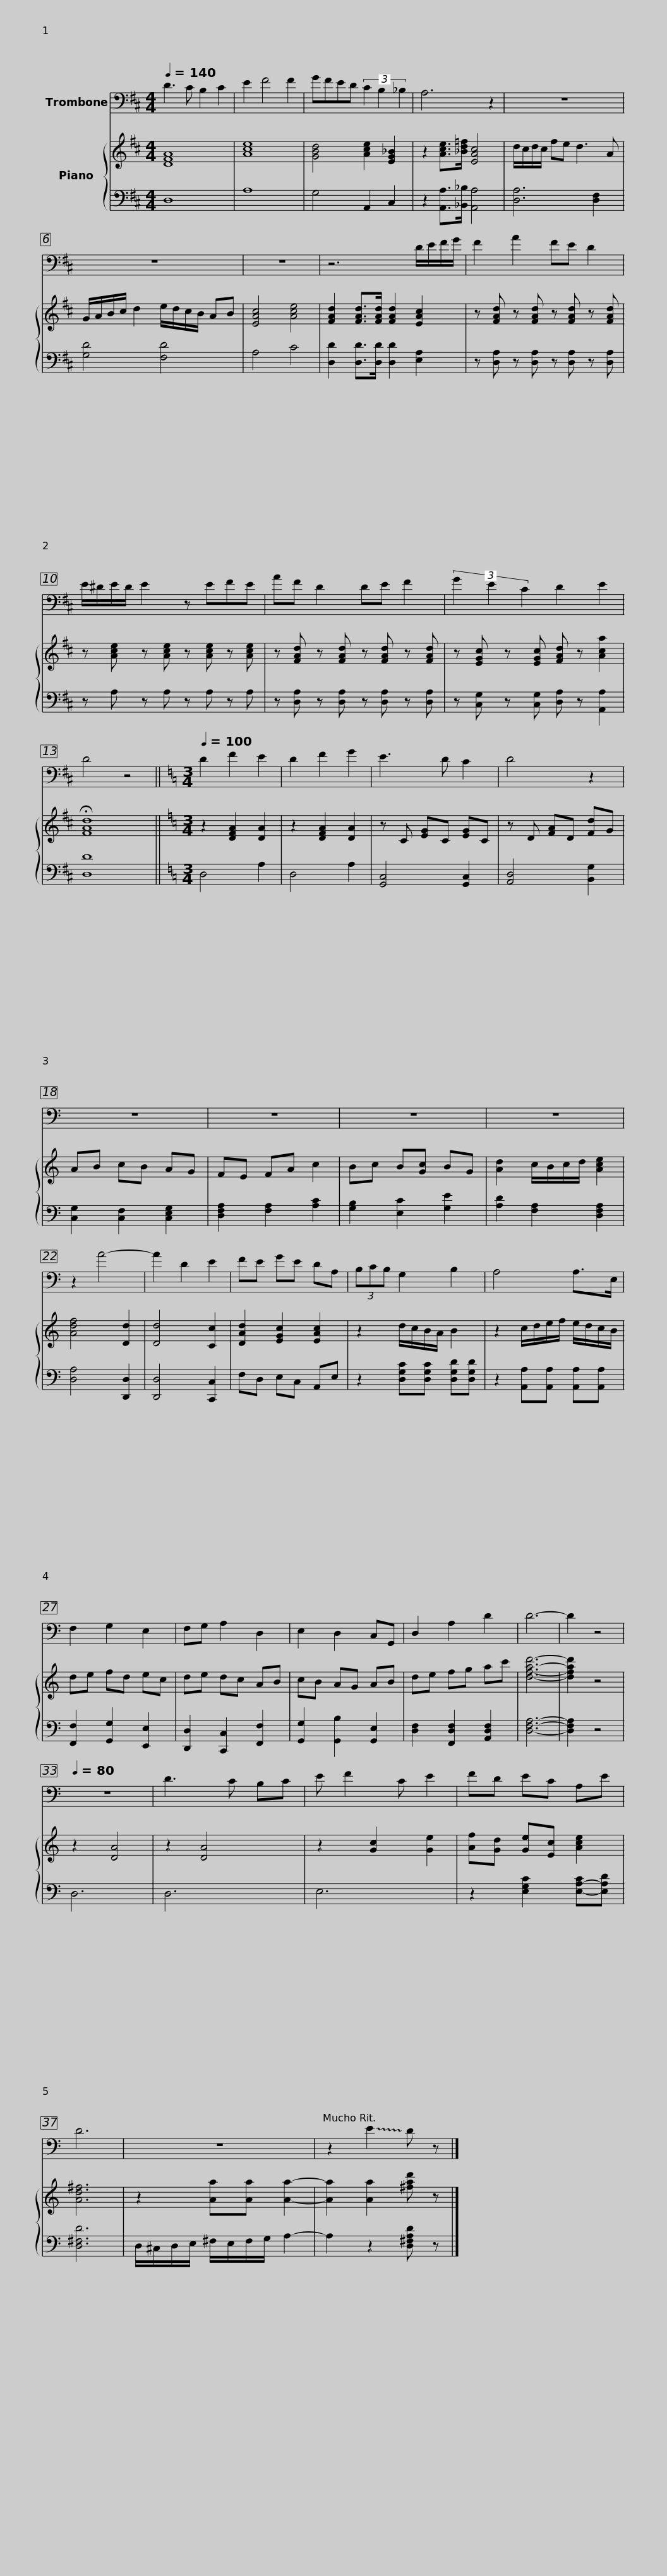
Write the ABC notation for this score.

X:1
%%score 1 { 2 | 3 }
L:1/8
Q:1/4=140
M:4/4
I:linebreak $
K:D
V:1 bass
V:2 treble
V:3 bass
V:1
 D3 C B,2 C2 | E2 F4 F2 | GFED (3C2 B,2 _B,2 | A,6 z2 | z8 |$ %5
 z8 | z8 | z6 D/E/F/G/ | F2 A2 FE D2 |$ E/^D/E/D/ E2 z EFE | %10
 AF D2 DE F2 | (3G2 E2 C2 D2 E2 | D4 z4 ||$[K:C][M:3/4][Q:1/4=100] D2 F2 E2 | D2 F2 G2 | %15
 E3 D C2 | D4 z2 | z6 | z6 | z6 |$ %20
 z6 | z2 A4- | A2 D2 E2 | FE GE DA, | (3B,CB, G,2 B,2 | %25
 A,4 A,>E, |$ F,2 G,2 E,2 | F,G, A,2 D,2 | E,2 D,2 C,G,, | D,2 A,2 D2 | %30
 D6- | D2 z4 |[Q:1/4=80] z6 | D3 C B,C |$ E F2 C E2 | %35
 FD EC A,E | D6 | z6 | z2 !~(!E2 !~)!D z |] %39
V:2
 [DFA]8 | [Ace]8 | [GBd]4 [Ace]2 [EG_B]2 | z2 [Ace]>[_Bd=f] [EAc]4 | d/c/d/c/ fe d3 A |$ %5
 G/A/B/c/ d2 e/d/c/B/ AB | [EAc]4 [Ace]4 | [FAd]2 [FAd]>[FAd] [FAd]2 [EAc]2 | z [FAd] z [FAd] z [FAd] z [FAd] |$ z [Ace] z [Ace] z [Ace] z [Ace] | %10
 z [FAd] z [FAd] z [FAd] z [FAd] | z [EGc] z [EGc] [FAd] z [Aca]2 | !fermata![FAd]8 ||$[K:C][M:3/4] z2 [DFA]2 [DA]2 | z2 [DFA]2 [DA]2 | %15
 z C [EG]C [EG]C | z D [FA]D [Fd]G | AB cB AG | FE FA c2 | Bc B[Gc] BG |$ %20
 [Ad]2 c/B/c/d/ [Ace]2 | [Adf]4 [Dd]2 | [Dd]4 [Cc]2 | [DAd]2 [EGc]2 [EAc]2 | z2 d/c/B/A/ B2 | %25
 z2 c/d/e/f/ e/d/c/B/ |$ de fd ec | de dc AB | cB AG AB | de fg ac' | %30
 [dfad']6- | [dfad']2 z4 | z2 [DA]4 | z2 [DA]4 |$ z2 [Gc]2 [Ge]2 | %35
 [Af][Gd] [Ge][Ec] [Ace]2 | [Ad^f]6 | z2 [Aa][Aa] [Aa]2- | [Aa]2 [Aa]2 [^fad'] z |] %39
V:3
 D,8 | A,8 | G,4 A,,2 C,2 | z2 [A,,A,]>[_B,,_B,] [A,,A,]4 | [D,A,]6 [D,F,]2 |$ %5
 [G,D]4 [F,D]4 | A,4 C4 | [D,D]2 [D,D]>[D,D] [D,D]2 [E,A,]2 | z [D,A,] z [D,A,] z [D,A,] z [D,A,] |$ z A, z A, z A, z A, | %10
 z [D,A,] z [D,A,] z [D,A,] z [D,A,] | z [C,G,] z [C,G,] [D,A,] z [A,,A,]2 | [D,D]8 ||$[K:C][M:3/4] D,4 A,2 | D,4 A,2 | %15
 [G,,C,]4 [G,,C,]2 | [A,,D,]4 [B,,G,]2 | [C,G,]2 [C,F,]2 [C,E,G,]2 | [D,F,A,]2 [F,A,]2 [A,C]2 | [G,B,]2 [E,C]2 [G,E]2 |$ %20
 [A,D]2 [F,A,]2 [D,F,A,]2 | [D,A,]4 [D,,D,]2 | [D,,D,]4 [C,,C,]2 | F,D, E,C, A,,E, | z2 [D,G,C][D,G,C] [D,G,D][D,G,D] | %25
 z2 [A,,A,][A,,A,] [A,,A,][A,,A,] |$ [F,,F,]2 [G,,G,]2 [E,,E,]2 | [D,,D,]2 [C,,C,]2 [F,,F,]2 | [G,,G,]2 [G,,B,]2 [G,,E,]2 | [D,F,]2 [F,,D,F,]2 [A,,D,F,]2 | %30
 [D,F,A,]6- | [D,F,A,]2 z4 | D,6 | D,6 |$ E,6 | %35
 z2 [E,G,C]2 [E,-A,-C][E,A,D] | [D,^F,D]6 | D,/^C,/D,/E,/ ^F,/E,/F,/G,/ A,2- | A,2 z2 [D,^F,A,D] z |] %39
